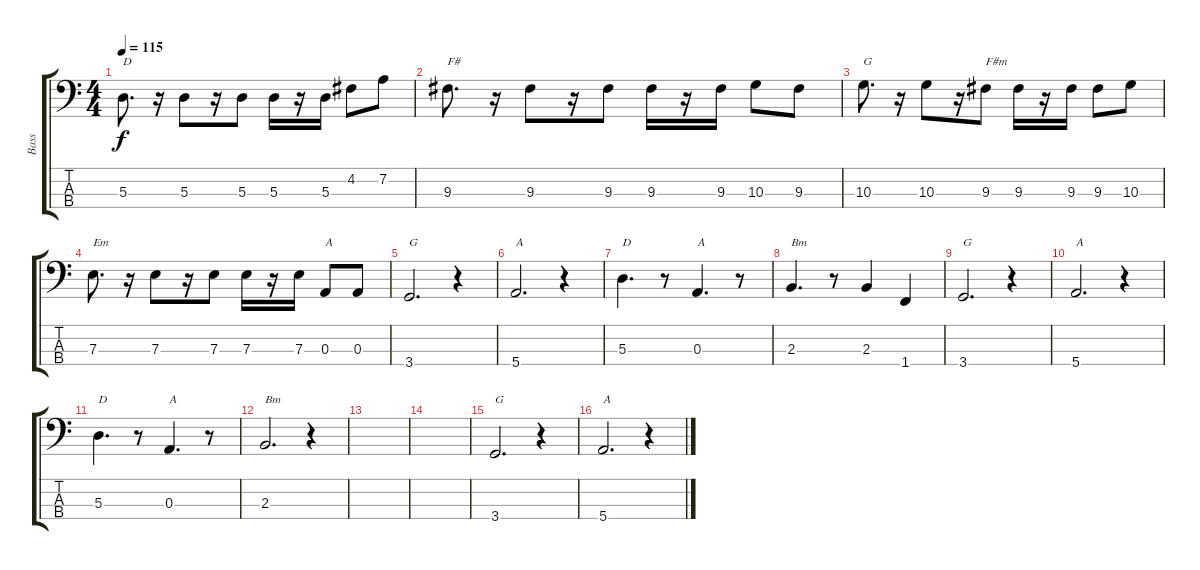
\track ("Bass" "Bass") {instrument electricbassfinger}
\staff {score tabs}
\tuning (G2 D2 A1 E1) {hide}
\ts (4 4)
\tempo 115
\clef f4
\ks c
5.3.8{d txt "D" dy f} r.16 5.3.8 r.16 5.3.8 5.3.16 r.16 5.3.16 4.2.8 7.2.8 |
9.3.8{d txt "F#"} r.16 9.3.8 r.16 9.3.8 9.3.16 r.16 9.3.16 10.3.8 9.3.8 |
10.3.8{d txt "G"} r.16 10.3.8 r.16 9.3.8{txt "F#m"} 9.3.16 r.16 9.3.16 9.3.8 10.3.8 |
7.3.8{d txt "Em"} r.16 7.3.8 r.16 7.3.8 7.3.16 r.16 7.3.16 0.3.8{txt "A"} 0.3.8 |
3.4.2{d txt "G"} r.4 |
5.4.2{d txt "A"} r.4 |
5.3.4{d txt "D"} r.8 0.3.4{d txt "A"} r.8 |
2.3.4{d txt "Bm"} r.8 2.3.4 1.4.4 |
3.4.2{d txt "G"} r.4 |
5.4.2{d txt "A"} r.4 |
5.3.4{d txt "D"} r.8 0.3.4{d txt "A"} r.8 |
2.3.2{d txt "Bm"} r.4 |
|
|
3.4.2{d txt "G"} r.4 |
5.4.2{d txt "A"} r.4
